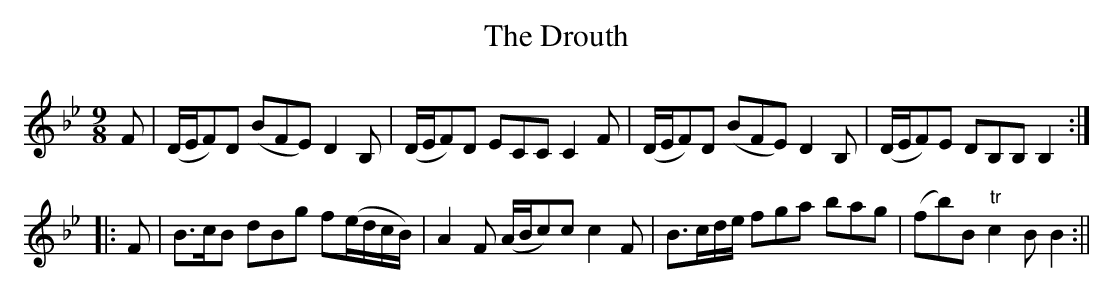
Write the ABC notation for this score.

X:1
T:Drouth, The
M:9/8
L:1/8
K:Bb
F | (D/E/F)D (BFE) D2B, | (D/E/F)D ECC C2F | (D/E/F)D (BFE) D2B, | (D/E/F)E DB,B, B,2 :|
|: F | B>cB dBg f(e/d/c/B/) | A2F (A/B/c)c c2F | B>cd/e/ fga bag | (fb)B "tr"c2B B2 :||
